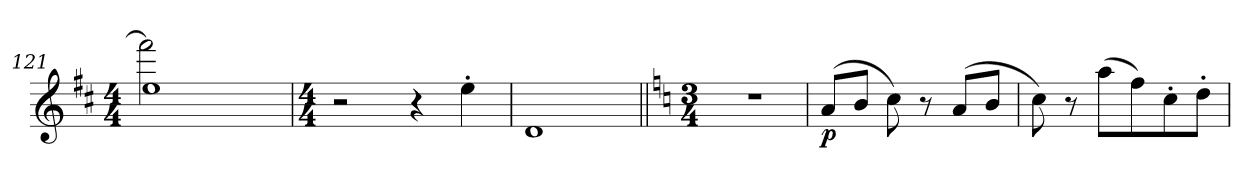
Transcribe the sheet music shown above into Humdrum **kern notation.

**kern	**dynam
*part1	*part1
*staff1	*staff1
*clefG2	*
*k[f#c#]	*
*M4/4	*
=121	=121
*^	*
2fffn\]	1ee	.
2ryy	.	.
*v	*v	*
=122	=122
*M4/4	*
2r	.
4r	.
4ee'\	.
=123	=123
1d	.
=124||	=124||
*k[]	*
*M3/4	*
2.r	.
=125	=125
!	!LO:DY:b
(>8a/L	p
8b/J	.
8cc\)	.
8r	.
(>8a/L	.
8b/J	.
=126	=126
8cc\)	.
8r	.
(>8aa\L	.
8ff\)	.
8cc'\	.
8dd'\J	.
=	=
*-	*-
